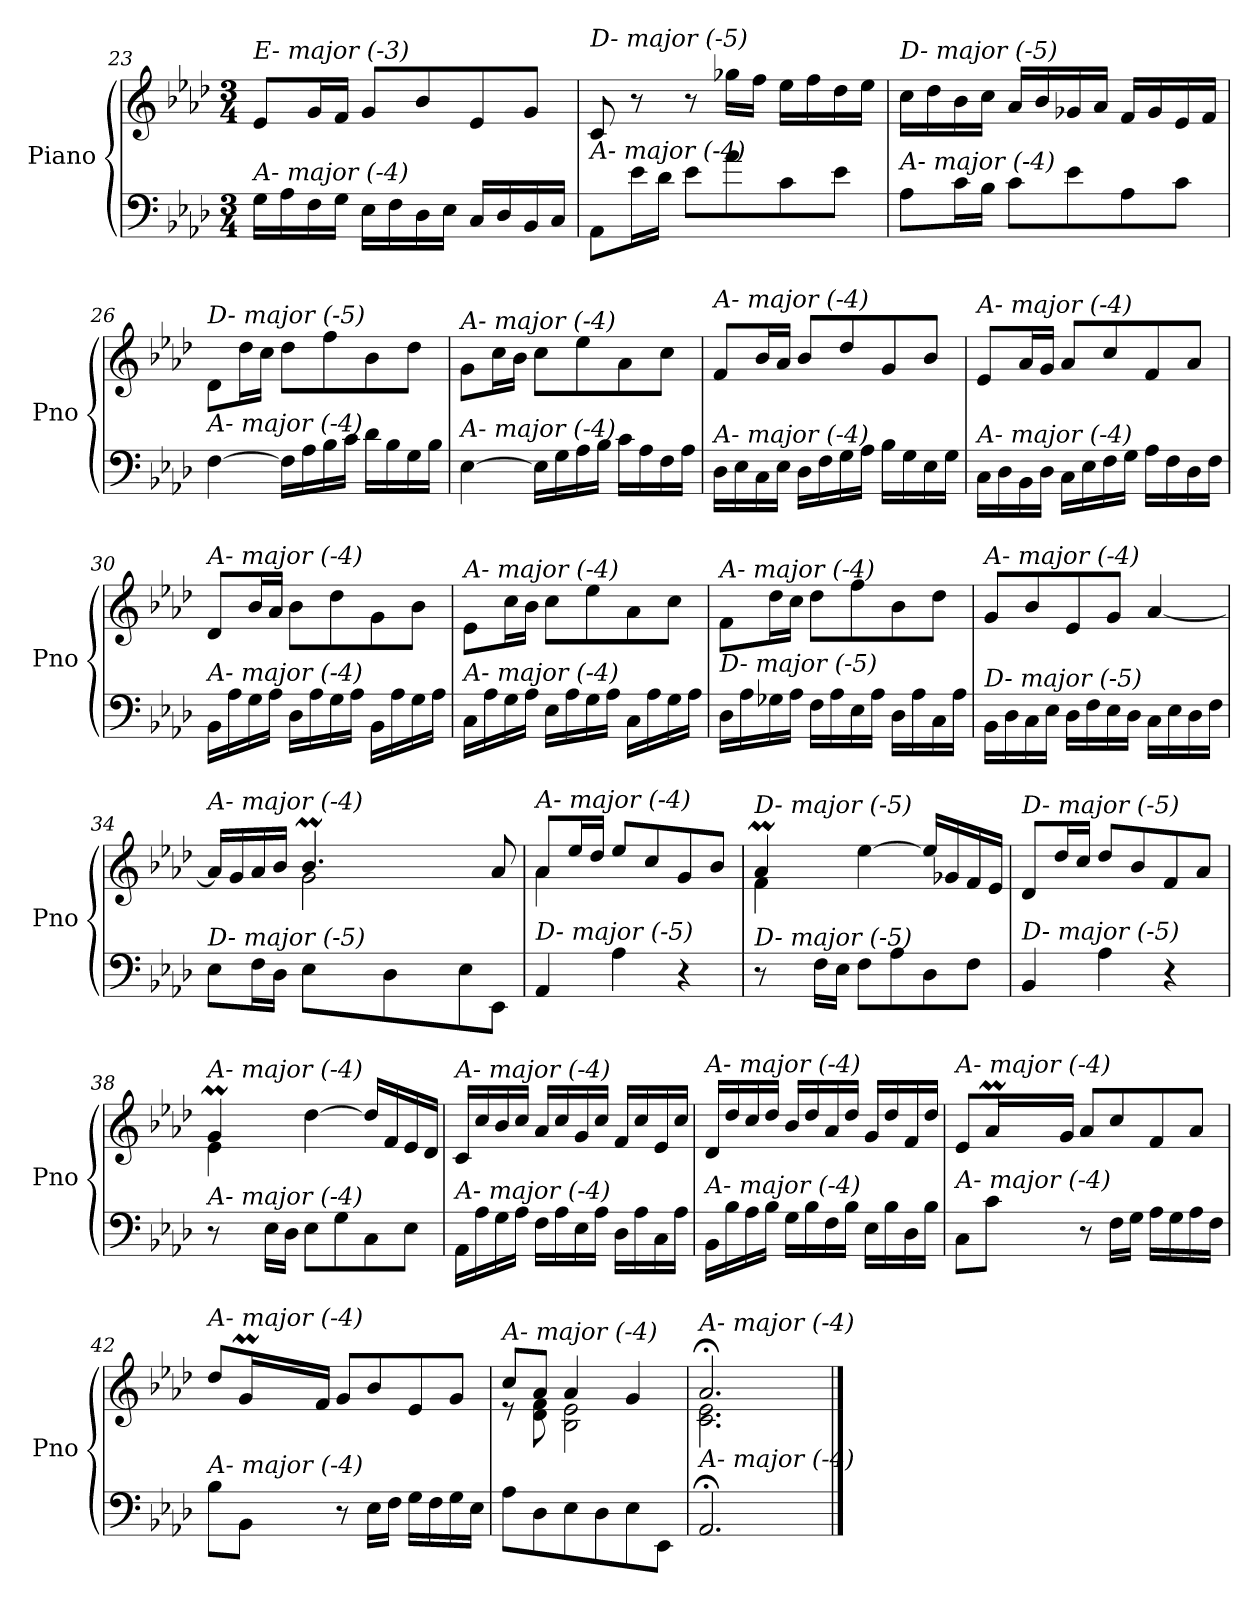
**kern	**kern
*part1	*part1
*staff2	*staff1
*I"Piano	*
*I'Pno	*
!!LO:LB:g=z
*clefF4	*clefG2
*k[b-e-a-d-]	*k[b-e-a-d-]
*M3/4	*M3/4
=23	=23
!	!LO:TX:i:t=E- major (-3)
!LO:TX:i:t=A- major (-4)	!
16G\LL	8e-/L
16A-\	.
16F\	16g/L
16G\JJ	16f/JJ
16E-\LL	8g/L
16F\	.
16D-\	8b-/
16E-\JJ	.
16C/LL	8e-/
16D-/	.
16BB-/	8g/J
16C/JJ	.
=24	=24
!	!LO:TX:i:t=D- major (-5)
!LO:TX:i:t=A- major (-4)	!
8AA-\L	8c/
16e-\L	8r
16d-\JJ	.
8e-\L	8r
8a-\	16gg-X\LL
.	16ff\JJ
8c\	16ee-\LL
.	16ff\
8e-\J	16dd-\
.	16ee-\JJ
=25	=25
!	!LO:TX:i:t=D- major (-5)
!LO:TX:i:t=A- major (-4)	!
8A-\L	16cc\LL
.	16dd-\
16c\L	16b-\
16B-\JJ	16cc\JJ
8c\L	16a-/LL
.	16b-/
8e-\	16g-X/
.	16a-/JJ
8A-\	16f/LL
.	16g-/
8c\J	16e-/
.	16f/JJ
=26	=26
!	!LO:TX:i:t=D- major (-5)
!LO:TX:i:t=A- major (-4)	!
[4F\	8d-\L
.	16dd-\L
.	16cc\JJ
16F\LL]	8dd-\L
16A-\	.
16B-\	8ff\
16c\JJ	.
16d-\LL	8b-\
16B-\	.
16G\	8dd-\J
16B-\JJ	.
!!LO:LB:g=z
=27	=27
!	!LO:TX:i:t=A- major (-4)
!LO:TX:i:t=A- major (-4)	!
[4E-\	8g\L
.	16cc\L
.	16b-\JJ
16E-\LL]	8cc\L
16G\	.
16A-\	8ee-\
16B-\JJ	.
16c\LL	8a-\
16A-\	.
16F\	8cc\J
16A-\JJ	.
=28	=28
!	!LO:TX:i:t=A- major (-4)
!LO:TX:i:t=A- major (-4)	!
16D-\LL	8f/L
16E-\	.
16C\	16b-/L
16E-\JJ	16a-/JJ
16D-\LL	8b-/L
16F\	.
16G\	8dd-/
16A-\JJ	.
16B-\LL	8g/
16G\	.
16E-\	8b-/J
16G\JJ	.
=29	=29
!	!LO:TX:i:t=A- major (-4)
!LO:TX:i:t=A- major (-4)	!
16C\LL	8e-/L
16D-\	.
16BB-\	16a-/L
16D-\JJ	16g/JJ
16C\LL	8a-/L
16E-\	.
16F\	8cc/
16G\JJ	.
16A-\LL	8f/
16F\	.
16D-\	8a-/J
16F\JJ	.
=30	=30
!	!LO:TX:i:t=A- major (-4)
!LO:TX:i:t=A- major (-4)	!
16BB-\LL	8d-/L
16A-\	.
16G\	16b-/L
16A-\JJ	16a-/JJ
16D-\LL	8b-\L
16A-\	.
16G\	8dd-\
16A-\JJ	.
16BB-\LL	8g\
16A-\	.
16G\	8b-\J
16A-\JJ	.
!!LO:LB:g=z
=31	=31
!	!LO:TX:i:t=A- major (-4)
!LO:TX:i:t=A- major (-4)	!
16C\LL	8e-\L
16A-\	.
16G\	16cc\L
16A-\JJ	16b-\JJ
16E-\LL	8cc\L
16A-\	.
16G\	8ee-\
16A-\JJ	.
16C\LL	8a-\
16A-\	.
16G\	8cc\J
16A-\JJ	.
=32	=32
!	!LO:TX:i:t=A- major (-4)
!LO:TX:i:t=D- major (-5)	!
16D-\LL	8f\L
16A-\	.
16G-X\	16dd-\L
16A-\JJ	16cc\JJ
16F\LL	8dd-\L
16A-\	.
16E-\	8ff\
16A-\JJ	.
16D-\LL	8b-\
16A-\	.
16C\	8dd-\J
16A-\JJ	.
=33	=33
!	!LO:TX:i:t=A- major (-4)
!LO:TX:i:t=D- major (-5)	!
16BB-\LL	8g/L
16D-\	.
16C\	8b-/
16E-\JJ	.
16D-\LL	8e-/
16F\	.
16E-\	8g/J
16D-\JJ	.
16C\LL	[4a-/
16E-\	.
16D-\	.
16F\JJ	.
!!LO:LB:g=z
=34	=34
*^	*^
*	*^	*	*^
!	!	!	!LO:TX:i:t=A- major (-4)	!	!
!LO:TX:i:t=D- major (-5)	!	!	!	!	!
4ryy	4ryy	8E-\L	16a-/LL]	4ryy	4ryy
.	.	.	16g/	.	.
.	.	16F\L	16a-/	.	.
.	.	16D-\JJ	16b-/JJ	.	.
2ryy	4.ryy	8E-\L	4.b-M/	2g\	32ccyy
.	.	.	.	.	32b-yy
.	.	.	.	.	32ccyy
.	.	.	.	.	32b-yy
.	.	8D-\	.	.	32ccyy
.	.	.	.	.	32b-yy
.	.	.	.	.	32ccyy
.	.	.	.	.	[32b-yy
.	.	8E-\	.	.	8b-yy]
.	8ryy	8EE-\J	8a-/	.	8ryy
!!LO:PB:g=z
=35	=35	=35	=35	=35	=35
!	!	!	!LO:TX:i:t=A- major (-4)	!	!
!LO:TX:i:t=D- major (-5)	!	!	!	!	!
*	*v	*v	*	*	*
*	*	*	*v	*v
4ryy	4AA-/	8a-/L	4a-\
.	.	16ee-/L	.
.	.	16dd-/JJ	.
2ryy	4A-\	8ee-/L	2ryy
.	.	8cc/	.
.	4r	8g/	.
.	.	8b-/J	.
=36	=36	=36	=36
*	*^	*	*^
!	!	!	!LO:TX:i:t=D- major (-5)	!	!
!LO:TX:i:t=D- major (-5)	!	!	!	!	!
4ryy	32ryy	8r	4a-M/	4f\	32ryy
.	8..ryy	.	.	.	32b-yy
.	.	.	.	.	8.a-yy
.	.	16F\LL	.	.	.
.	.	16E-\JJ	.	.	.
2ryy	2ryy	8F\L	[4ee-\	2ryy	2ryy
.	.	8A-\	.	.	.
.	.	8D-\	16ee-/LL]	.	.
.	.	.	16g-X/	.	.
.	.	8F\J	16f/	.	.
.	.	.	16e-/JJ	.	.
*v	*v	*v	*	*	*
*	*v	*v	*v
=37	=37
!	!LO:TX:i:t=D- major (-5)
!LO:TX:i:t=D- major (-5)	!
4BB-/	8d-/L
.	16dd-/L
.	16cc/JJ
4A-\	8dd-/L
.	8b-/
4r	8f/
.	8a-/J
=38	=38
*^	*^
*	*^	*	*^
!	!	!	!LO:TX:i:t=A- major (-4)	!	!
!LO:TX:i:t=A- major (-4)	!	!	!	!	!
4ryy	32ryy	8r	4gm/	4e-\	32ryy
.	8..ryy	.	.	.	32a-yy
.	.	.	.	.	8.gyy
.	.	16E-\LL	.	.	.
.	.	16D-\JJ	.	.	.
2ryy	2ryy	8E-\L	[4dd-\	2ryy	2ryy
.	.	8G\	.	.	.
.	.	8C\	16dd-/LL]	.	.
.	.	.	16f/	.	.
.	.	8E-\J	16e-/	.	.
.	.	.	16d-/JJ	.	.
*v	*v	*v	*	*	*
*	*v	*v	*v
=39	=39
!	!LO:TX:i:t=A- major (-4)
!LO:TX:i:t=A- major (-4)	!
16AA-\LL	16c/LL
16A-\	16cc/
16G\	16b-/
16A-\JJ	16cc/JJ
16F\LL	16a-/LL
16A-\	16cc/
16E-\	16g/
16A-\JJ	16cc/JJ
16D-\LL	16f/LL
16A-\	16cc/
16C\	16e-/
16A-\JJ	16cc/JJ
!!LO:LB:g=z
=40	=40
!	!LO:TX:i:t=A- major (-4)
!LO:TX:i:t=A- major (-4)	!
16BB-\LL	16d-/LL
16B-\	16dd-/
16A-\	16cc/
16B-\JJ	16dd-/JJ
16G\LL	16b-/LL
16B-\	16dd-/
16F\	16a-/
16B-\JJ	16dd-/JJ
16E-\LL	16g/LL
16B-\	16dd-/
16D-\	16f/
16B-\JJ	16dd-/JJ
=41	=41
*^	*^
!	!	!LO:TX:i:t=A- major (-4)	!
!LO:TX:i:t=A- major (-4)	!	!	!
8ryy	8C\L	8e-/L	8ryy
16ryy	8c\J	16a-M/L	64b-yy
.	.	.	64a-yy
.	.	.	64b-yy
.	.	.	64a-yy
2ryy	.	16g/JJ	2ryy
.	8r	8a-/L	.
.	16F\LL	8cc/	.
.	16G\JJ	.	.
.	16A-\LL	8f/	.
.	16G\	.	.
.	16A-\	8a-/J	.
16ryy	16F\JJ	.	16ryy
=42	=42	=42	=42
!	!	!LO:TX:i:t=A- major (-4)	!
!LO:TX:i:t=A- major (-4)	!	!	!
8ryy	8B-\L	8dd-/L	8ryy
16ryy	8BB-\J	16gm/L	64a-yy
.	.	.	64gyy
.	.	.	64a-yy
.	.	.	64gyy
2ryy	.	16f/JJ	2ryy
.	8r	8g/L	.
.	16E-\LL	8b-/	.
.	16F\JJ	.	.
.	16G\LL	8e-/	.
.	16F\	.	.
.	16G\	8g/J	.
16ryy	16E-\JJ	.	16ryy
=43	=43	=43	=43
!	!	!LO:TX:i:t=A- major (-4)	!
!LO:TX:i:t=A- major (-4)	!	!	!
*v	*v	*	*
8A-\L	8cc/L	8r
8D-\	8a-/J	8d-\ 8f\
8E-\	4a-/	2B-\ 2e-\
8D-\	.	.
8E-\	4g/	.
8EE-\J	.	.
=44	=44	=44
!	!LO:TX:i:t=A- major (-4)	!
!LO:TX:i:t=A- major (-4)	!	!
2.AA-;/	2.a-;</	2.c\ 2.e-\
*	*v	*v
==	==
*-	*-
